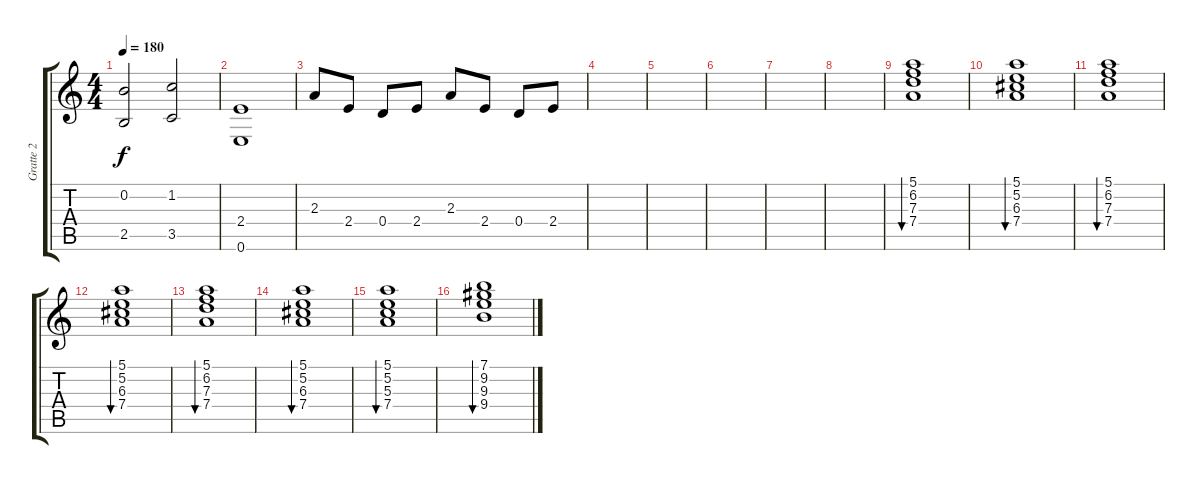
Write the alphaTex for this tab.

\track ("Gratte 2" "Gratte 2") {instrument acousticguitarnylon}
\staff {score tabs}
\tuning (E4 B3 G3 D3 A2 E2) {hide}
\ts (4 4)
\tempo 180
\clef g2
\ks c
(0.2 2.5).2{dy f} (1.2 3.5).2 |
(2.4 0.6).1 |
2.3.8 2.4.8 0.4.8 2.4.8 2.3.8 2.4.8 0.4.8 2.4.8 |
|
|
|
|
|
(5.1 6.2 7.3 7.4).1{bu 480} |
(5.1 5.2 6.3 7.4).1{bu 480} |
(5.1 6.2 7.3 7.4).1{bu 480} |
(5.1 5.2 6.3 7.4).1{bu 480} |
(5.1 6.2 7.3 7.4).1{bu 480} |
(5.1 5.2 6.3 7.4).1{bu 480} |
(5.1 5.2 5.3 7.4).1{bu 480} |
(7.1 9.2 9.3 9.4).1{bu 480}
